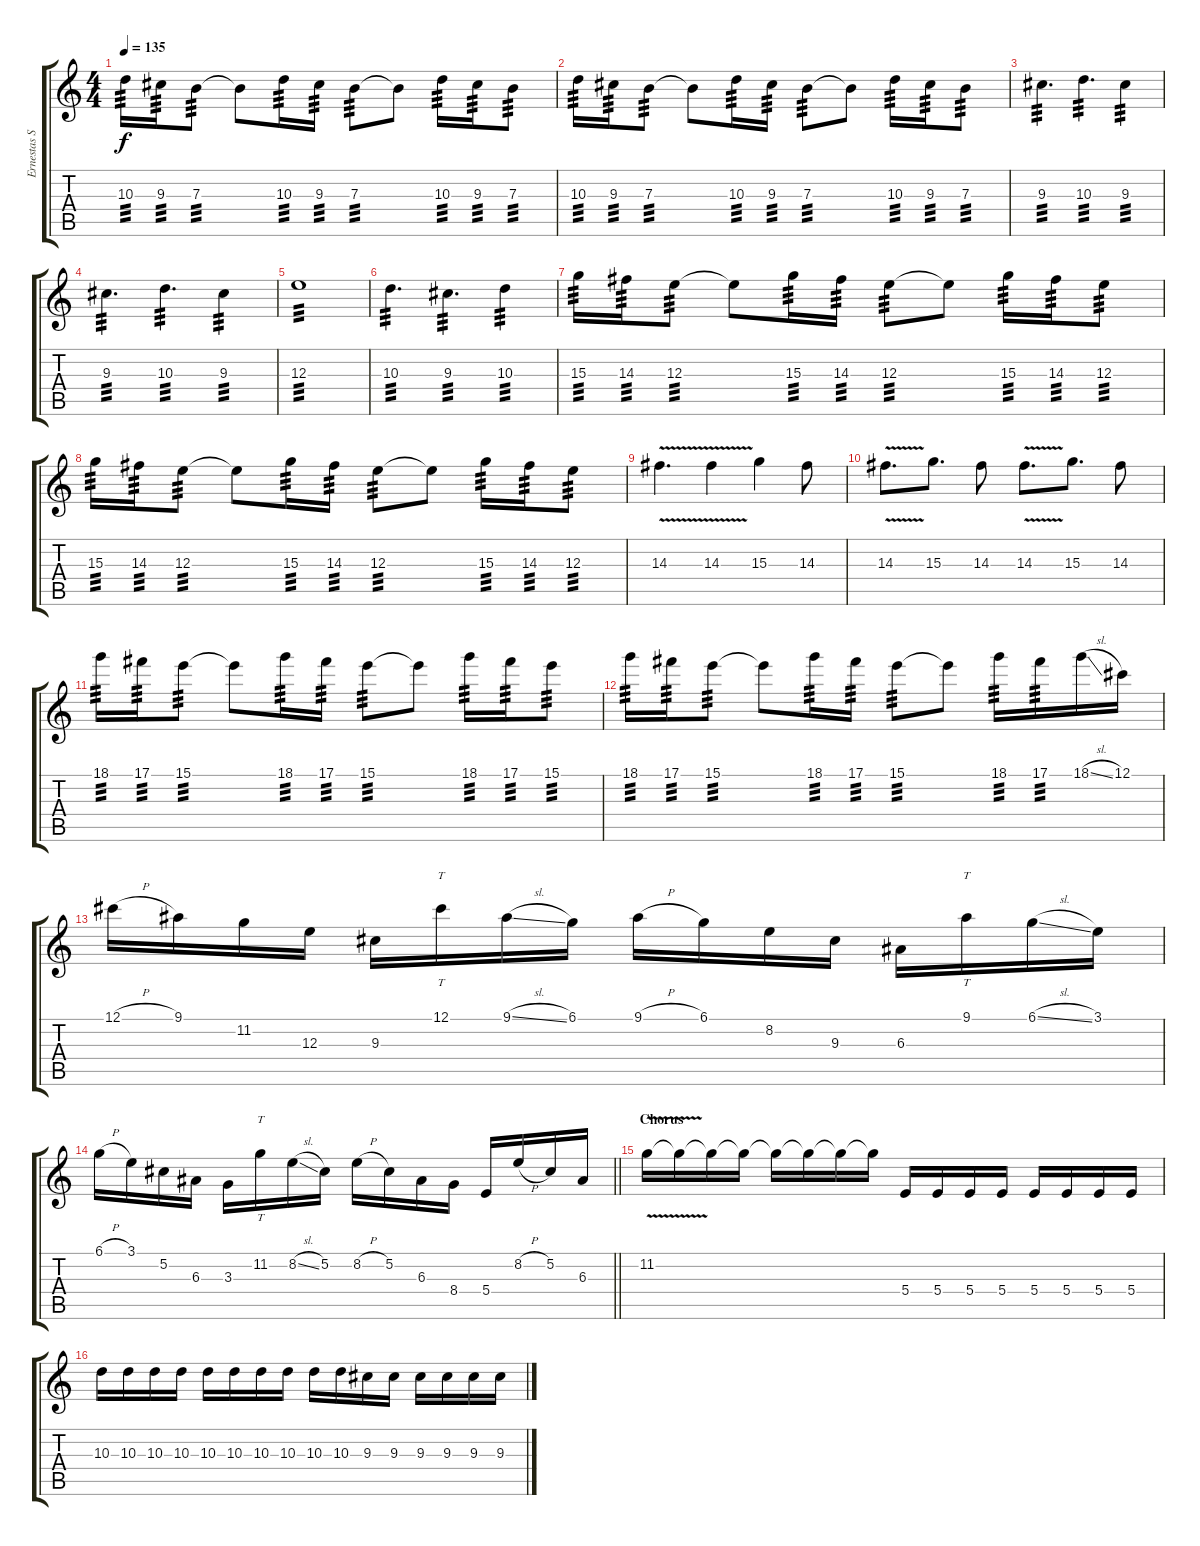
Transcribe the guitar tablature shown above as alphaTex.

\track ("Ernestas Skripkiunas" "Ernestas S") {instrument overdrivenguitar}
\staff {score tabs}
\tuning (Db4 Ab3 E3 B2 Gb2 B1) {hide}
\ts (4 4)
\tempo 135
\clef g2
\ks c
10.3.16{tp 3 dy f} 9.3.16{tp 3} 7.3.8{tp 3} 7.3{t}.8 10.3.16{tp 3} 9.3.16{tp 3} 7.3.8{tp 3} 7.3{t}.8 10.3.16{tp 3} 9.3.16{tp 3} 7.3.8{tp 3} |
10.3.16{tp 3} 9.3.16{tp 3} 7.3.8{tp 3} 7.3{t}.8 10.3.16{tp 3} 9.3.16{tp 3} 7.3.8{tp 3} 7.3{t}.8 10.3.16{tp 3} 9.3.16{tp 3} 7.3.8{tp 3} |
9.3.4{d tp 3} 10.3.4{d tp 3} 9.3.4{tp 3} |
9.3.4{d tp 3} 10.3.4{d tp 3} 9.3.4{tp 3} |
12.3.1{tp 3} |
10.3.4{d tp 3} 9.3.4{d tp 3} 10.3.4{tp 3} |
15.3.16{tp 3} 14.3.16{tp 3} 12.3.8{tp 3} 12.3{t}.8 15.3.16{tp 3} 14.3.16{tp 3} 12.3.8{tp 3} 12.3{t}.8 15.3.16{tp 3} 14.3.16{tp 3} 12.3.8{tp 3} |
15.3.16{tp 3} 14.3.16{tp 3} 12.3.8{tp 3} 12.3{t}.8 15.3.16{tp 3} 14.3.16{tp 3} 12.3.8{tp 3} 12.3{t}.8 15.3.16{tp 3} 14.3.16{tp 3} 12.3.8{tp 3} |
14.3{v}.4{d} 14.3{v}.4 15.3.4 14.3.8 |
14.3{v}.8{d} 15.3.8{d} 14.3.8 14.3{v}.8{d} 15.3.8{d} 14.3.8 |
18.1.16{tp 3} 17.1.16{tp 3} 15.1.8{tp 3} 15.1{t}.8 18.1.16{tp 3} 17.1.16{tp 3} 15.1.8{tp 3} 15.1{t}.8 18.1.16{tp 3} 17.1.16{tp 3} 15.1.8{tp 3} |
18.1.16{tp 3} 17.1.16{tp 3} 15.1.8{tp 3} 15.1{t}.8 18.1.16{tp 3} 17.1.16{tp 3} 15.1.8{tp 3} 15.1{t}.8 18.1.16{tp 3} 17.1.16{tp 3} 18.1{sl}.16 12.1.16 |
12.1{h}.16 9.1.16 11.2.16 12.3.16 9.3.16 12.1.16{tt} 9.1{sl}.16 6.1.16 9.1{h}.16 6.1.16 8.2.16 9.3.16 6.3.16 9.1.16{tt} 6.1{sl}.16 3.1.16 |
\barLineRight lightlight
6.1{h}.16 3.1.16 5.2.16 6.3.16 3.3.16 11.2.16{tt} 8.2{sl}.16 5.2.16 8.2{h}.16 5.2.16 6.3.16 8.4.16 5.4.16 8.2{h}.16 5.2.16 6.3.16 |
\section ("" "Chorus")
11.2{v}.16{volume 6} 11.2{t}.16 11.2{t}.16 11.2{t}.16 11.2{t}.16 11.2{t}.16 11.2{t}.16 11.2{t}.16 5.4.16{volume 15 balance 12 instrument overdrivenguitar} 5.4.16 5.4.16 5.4.16 5.4.16 5.4.16 5.4.16 5.4.16 |
10.3.16 10.3.16 10.3.16 10.3.16 10.3.16 10.3.16 10.3.16 10.3.16 10.3.16 10.3.16 9.3.16 9.3.16 9.3.16 9.3.16 9.3.16 9.3.16
